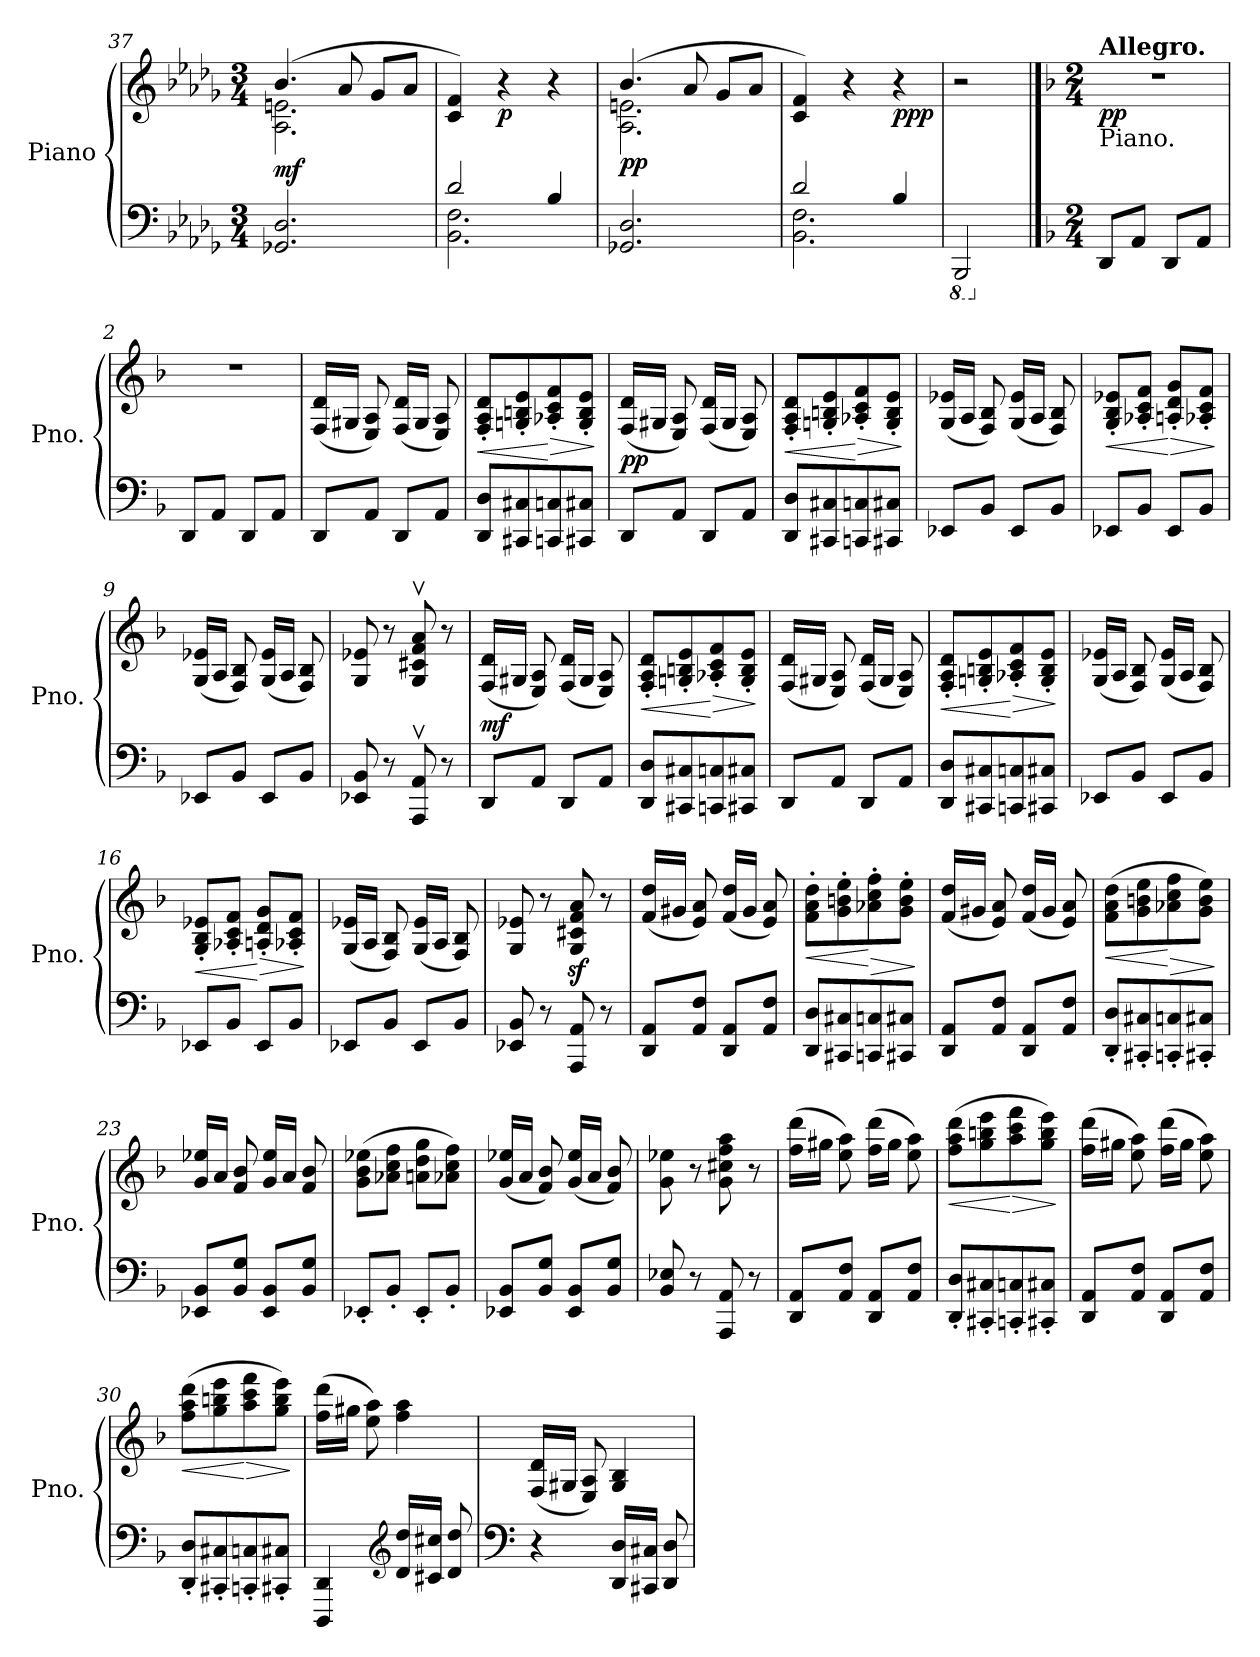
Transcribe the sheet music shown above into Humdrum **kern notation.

**kern	**kern	**dynam
*part1	*part1	*part1
*staff2	*staff1	*staff1/2
*I"Piano	*	*
*I'Pno.	*	*
*clefF4	*clefG2	*
*k[b-e-a-d-g-]	*k[b-e-a-d-g-]	*
*M3/4	*M3/4	*
=37	=37	=37
*	*^	*
!	!	!	!LO:DY:b
2.GG-X/ 2.D-/	(>4.b-/	2.A-\ 2.en\	mf
.	8a-/	.	.
.	8g-/L	.	.
.	8a-/J	.	.
*	*v	*v	*
=38	=38	=38
*^	*	*
2d-/	2.BB-\ 2.F\	4c/ 4f/)	.
!	!	!	!LO:DY:b
.	.	4r	p
4B-/	.	4r	.
*v	*v	*	*
=39	=39	=39
*	*^	*
!	!	!	!LO:DY:b
2.GG-X/ 2.D-/	(>4.b-/	2.A-\ 2.en\	pp
.	8a-/	.	.
.	8g-/L	.	.
.	8a-/J	.	.
*	*v	*v	*
=40	=40	=40
*^	*	*
2d-/	2.BB-\ 2.F\	4c/ 4f/)	.
.	.	4r	.
!	!	!	!LO:DY:b
4B-/	.	4r	ppp
*v	*v	*	*
=41	=41	=41
*8ba	*	*
2BBBB-/	2r	.
!!LO:PB:g=z
==1	==1	==1
*k[b-]	*k[b-]	*
*M2/4	*M2/4	*
*X8ba	*	*
!	!LO:TX:a:B:t=Allegro.	!
!	!LO:TX:b:t=Piano.	!
!	!	!LO:DY:b
8DD/L	2r	pp
8AA/J	.	.
8DD/L	.	.
8AA/J	.	.
=2	=2	=2
8DD/L	2r	.
8AA/J	.	.
8DD/L	.	.
8AA/J	.	.
=3	=3	=3
8DD/L	(>16F/ 16d/LL	.
.	16G#X/JJ	.
8AA/J	8E/ 8A/)	.
8DD/L	(>16F/ 16d/LL	.
.	16G#/JJ	.
8AA/J	8E/ 8A/)	.
=4	=4	=4
!	!	!LO:HP:b
8DD/ 8D/L	8F/' 8A/' 8d/'L	<
8CC#X/ 8C#X/	8Gn/' 8Bn/' 8e/'	.
!	!	!LO:HP:n=1:b
8CCn/ 8Cn/	8A-X/' 8c/' 8f/'	[ >
8CC#X/ 8C#X/J	8G/' 8B/' 8e/'J	.
.	.	]
!!LO:LB:g=z
=5	=5	=5
!	!	!LO:DY:b
8DD/L	(>16F/ 16d/LL	pp
.	16G#X/JJ	.
8AA/J	8E/ 8A/)	.
8DD/L	(>16F/ 16d/LL	.
.	16G#/JJ	.
8AA/J	8E/ 8A/)	.
=6	=6	=6
!	!	!LO:HP:b
8DD/ 8D/L	8F/' 8A/' 8d/'L	<
8CC#X/ 8C#X/	8Gn/' 8Bn/' 8e/'	.
!	!	!LO:HP:n=1:b
8CCn/ 8Cn/	8A-X/' 8c/' 8f/'	[ >
8CC#X/ 8C#X/J	8G/' 8B/' 8e/'J	.
.	.	]
=7	=7	=7
8EE-X/L	(>16G/ 16e-X/LL	.
.	16A/JJ	.
8BB-/J	8F/ 8B-/)	.
8EE-/L	(>16G/ 16e-/LL	.
.	16A/JJ	.
8BB-/J	8F/ 8B-/)	.
=8	=8	=8
!	!	!LO:HP:b
8EE-X/L	8G/' 8B-/' 8e-X/'L	<
8BB-/J	8A-X/' 8c/' 8f/'J	.
!	!	!LO:HP:n=1:b
8EE-/L	8An/' 8d/' 8g/'L	[ >
8BB-/J	8A-X/' 8c/' 8f/'J	.
.	.	]
!!LO:LB:g=z
=9	=9	=9
8EE-X/L	(>16G/ 16e-X/LL	.
.	16A/JJ	.
8BB-/J	8F/ 8B-/)	.
8EE-/L	(>16G/ 16e-/LL	.
.	16A/JJ	.
8BB-/J	8F/ 8B-/)	.
=10	=10	=10
8EE-X/ 8BB-/	8G/ 8e-X/	.
8r	8r	.
8AAA/v 8AA/v	8G/v 8c#X/v 8f/v 8a/v	.
8r	8r	.
=11	=11	=11
!	!	!LO:DY:b
8DD/L	(>16F/ 16d/LL	mf
.	16G#X/JJ	.
8AA/J	8E/ 8A/)	.
8DD/L	(>16F/ 16d/LL	.
.	16G#/JJ	.
8AA/J	8E/ 8A/)	.
=12	=12	=12
!	!	!LO:HP:b
8DD/ 8D/L	8F/' 8A/' 8d/'L	<
8CC#X/ 8C#X/	8Gn/' 8Bn/' 8e/'	.
!	!	!LO:HP:n=1:b
8CCn/ 8Cn/	8A-X/' 8c/' 8f/'	[ >
8CC#X/ 8C#X/J	8G/' 8B/' 8e/'J	.
.	.	]
=13	=13	=13
8DD/L	(>16F/ 16d/LL	.
.	16G#X/JJ	.
8AA/J	8E/ 8A/)	.
8DD/L	(>16F/ 16d/LL	.
.	16G#/JJ	.
8AA/J	8E/ 8A/)	.
!!LO:LB:g=z
=14	=14	=14
!	!	!LO:HP:b
8DD/ 8D/L	8F/' 8A/' 8d/'L	<
8CC#X/ 8C#X/	8Gn/' 8Bn/' 8e/'	.
!	!	!LO:HP:n=1:b
8CCn/ 8Cn/	8A-X/' 8c/' 8f/'	[ >
8CC#X/ 8C#X/J	8G/' 8B/' 8e/'J	.
.	.	]
=15	=15	=15
8EE-X/L	(>16G/ 16e-X/LL	.
.	16A/JJ	.
8BB-/J	8F/ 8B-/)	.
8EE-/L	(>16G/ 16e-/LL	.
.	16A/JJ	.
8BB-/J	8F/ 8B-/)	.
=16	=16	=16
!	!	!LO:HP:b
8EE-X/L	8G/' 8B-/' 8e-X/'L	<
8BB-/J	8A-X/' 8c/' 8f/'J	.
!	!	!LO:HP:n=1:b
8EE-/L	8An/' 8d/' 8g/'L	[ >
8BB-/J	8A-X/' 8c/' 8f/'J	.
.	.	]
=17	=17	=17
8EE-X/L	(>16G/ 16e-X/LL	.
.	16A/JJ	.
8BB-/J	8F/ 8B-/)	.
8EE-/L	(>16G/ 16e-/LL	.
.	16A/JJ	.
8BB-/J	8F/ 8B-/)	.
=18	=18	=18
8EE-X/ 8BB-/	8G/ 8e-X/	.
8r	8r	.
8AAA/ 8AA/	8G/z> 8c#X/z> 8f/z> 8a/z>	.
8r	8r	.
!!LO:PB:g=z
=19	=19	=19
8DD/ 8AA/L	(>16f/ 16dd/LL	.
.	16g#X/JJ	.
8AA/ 8F/J	8e/ 8a/)	.
8DD/ 8AA/L	(>16f/ 16dd/LL	.
.	16g#/JJ	.
8AA/ 8F/J	8e/ 8a/)	.
=20	=20	=20
!	!	!LO:HP:b
8DD/ 8D/L	8f\' 8a\' 8dd\'L	<
8CC#X/ 8C#X/	8g\' 8bn\' 8ee\'	.
!	!	!LO:HP:n=1:b
8CCn/ 8Cn/	8a-X\' 8cc\' 8ff\'	[ >
8CC#X/ 8C#X/J	8g\' 8b\' 8ee\'J	.
.	.	]
=21	=21	=21
8DD/ 8AA/L	(>16f/ 16dd/LL	.
.	16g#X/JJ	.
8AA/ 8F/J	8e/ 8a/)	.
8DD/ 8AA/L	(>16f/ 16dd/LL	.
.	16g#/JJ	.
8AA/ 8F/J	8e/ 8a/)	.
=22	=22	=22
!	!	!LO:HP:b
8DD/' 8D/'L	(>8f\ 8a\ 8dd\L	<
8CC#X/' 8C#X/'	8g\ 8bn\ 8ee\	.
!	!	!LO:HP:n=1:b
8CCn/' 8Cn/'	8a-X\ 8cc\ 8ff\	[ >
8CC#X/' 8C#X/'J	8g\ 8b\ 8ee\J)	.
.	.	]
=23	=23	=23
8EE-X/ 8BB-/L	16g/ 16ee-X/LL	.
.	16a/JJ	.
8BB-/ 8G/J	8f/ 8b-/	.
8EE-/ 8BB-/L	16g/ 16ee-/LL	.
.	16a/JJ	.
8BB-/ 8G/J	8f/ 8b-/	.
!!LO:LB:g=z
=24	=24	=24
8EE-X'/L	(>8g\ 8b-\ 8ee-X\L	.
8BB-'/J	8a-X\ 8cc\ 8ff\J	.
8EE-'/L	8an\ 8dd\ 8gg\L	.
8BB-'/J	8a-X\ 8cc\ 8ff\J)	.
=25	=25	=25
8EE-X/ 8BB-/L	(>16g/ 16ee-X/LL	.
.	16a/JJ	.
8BB-/ 8G/J	8f/ 8b-/)	.
8EE-/ 8BB-/L	(>16g/ 16ee-/LL	.
.	16a/JJ	.
8BB-/ 8G/J	8f/ 8b-/)	.
=26	=26	=26
8BB-/ 8E-X/	8g\ 8ee-X\	.
8r	8r	.
8AAA/ 8AA/	8g\ 8cc#X\ 8ff\ 8aa\	.
8r	8r	.
=27	=27	=27
8DD/ 8AA/L	(>16ff\ 16ddd\LL	.
.	16gg#X\JJ	.
8AA/ 8F/J	8ee\ 8aa\)	.
8DD/ 8AA/L	(>16ff\ 16ddd\LL	.
.	16gg#\JJ	.
8AA/ 8F/J	8ee\ 8aa\)	.
=28	=28	=28
!	!	!LO:HP:b
8DD/' 8D/'L	(>8ff\ 8aa\ 8ddd\L	<
8CC#X/' 8C#X/'	8gg\ 8bbn\ 8eee\	.
!	!	!LO:HP:n=1:b
8CCn/' 8Cn/'	8aa\ 8ccc\ 8fff\	[ >
8CC#X/' 8C#X/'J	8gg\ 8bb\ 8eee\J)	.
.	.	]
!!LO:LB:g=z
=29	=29	=29
8DD/ 8AA/L	(>16ff\ 16ddd\LL	.
.	16gg#X\JJ	.
8AA/ 8F/J	8ee\ 8aa\)	.
8DD/ 8AA/L	(>16ff\ 16ddd\LL	.
.	16gg#\JJ	.
8AA/ 8F/J	8ee\ 8aa\)	.
=30	=30	=30
!	!	!LO:HP:b
8DD/' 8D/'L	(>8ff\ 8aa\ 8ddd\L	<
8CC#X/' 8C#X/'	8gg\ 8bbn\ 8eee\	.
!	!	!LO:HP:n=1:b
8CCn/' 8Cn/'	8aa\ 8ccc\ 8fff\	[ >
8CC#X/' 8C#X/'J	8gg\ 8bb\ 8eee\J)	.
.	.	]
=31	=31	=31
4DDD/ 4DD/	(>16ff\ 16ddd\LL	.
.	16gg#X\JJ	.
.	8ee\ 8aa\)	.
*clefG2	*	*
16d/ 16dd/LL	4ff\ 4aa\	.
16c#X/ 16cc#X/JJ	.	.
8d/ 8dd/	.	.
=32	=32	=32
*clefF4	*	*
4r	(>16F/ 16d/LL	.
.	16G#X/JJ	.
.	8E/ 8A/)	.
16DD/ 16D/LL	4G#/ 4B-/	.
16CC#X/ 16C#X/JJ	.	.
8DD/ 8D/	.	.
=	=	=
*-	*-	*-
